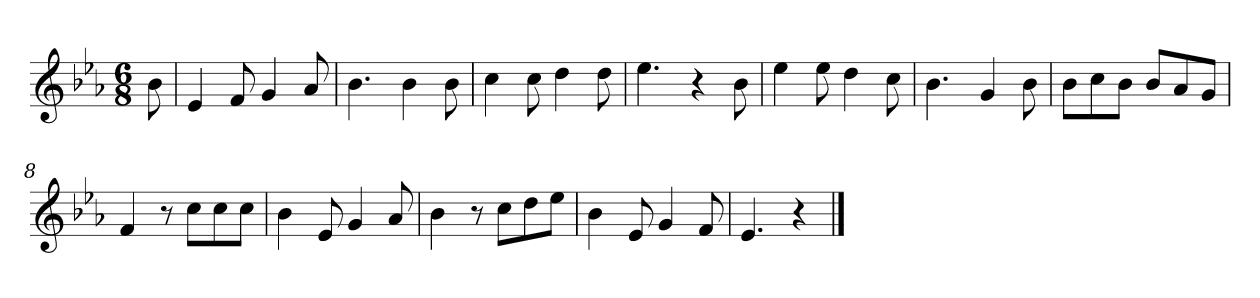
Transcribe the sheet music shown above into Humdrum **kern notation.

**kern
*part1
*staff1
*k[b-e-a-]
*M6/8
*MM120
=
8b-
=1
4e-
8f
4g
8a-
=2
4.b-
4b-
8b-
=3
4cc
8cc
4dd
8dd
=4
4.ee-
4r
8b-
=5
4ee-
8ee-
4dd
8cc
=6
4.b-
4g
8b-
=7
8b-L
8cc
8b-J
8b-L
8a-
8gJ
=8
4f
8r
8ccL
8cc
8ccJ
=9
4b-
8e-
4g
8a-
=10
4b-
8r
8ccL
8dd
8ee-J
=11
4b-
8e-
4g
8f
=12
4.e-
4r
==
*-
